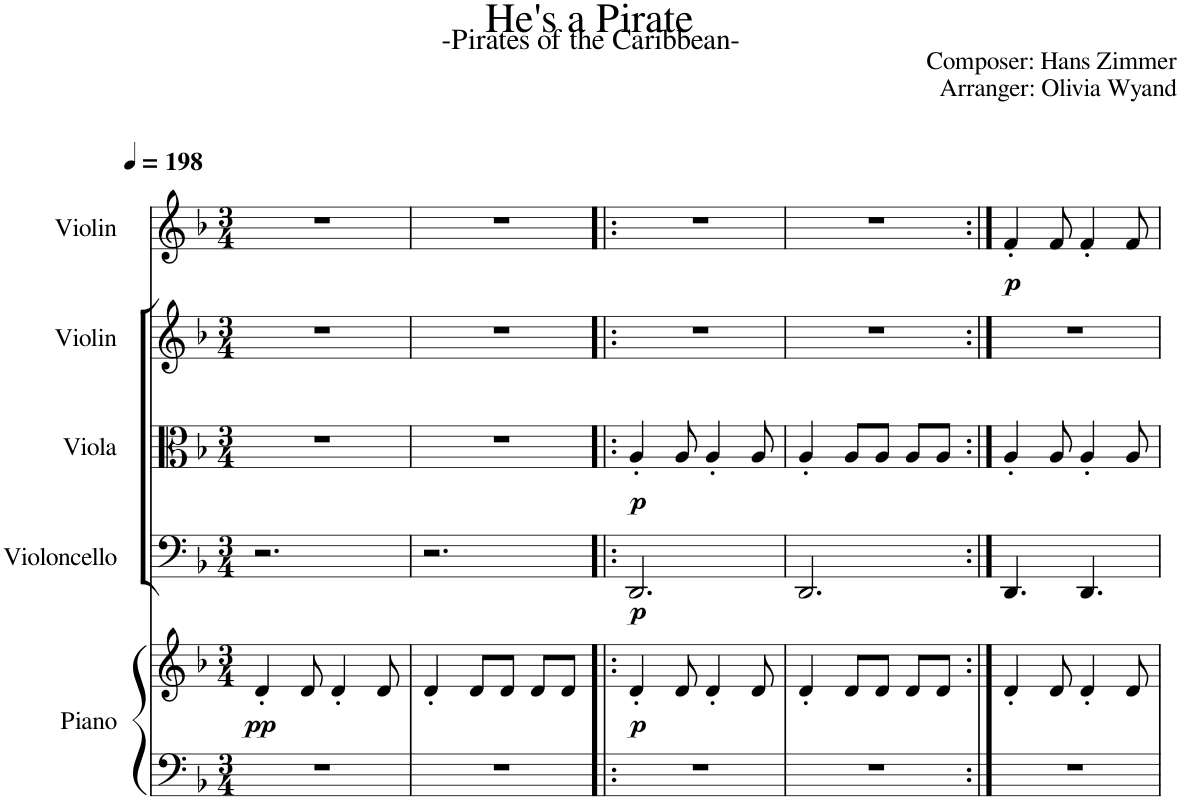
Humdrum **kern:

**kern	**kern	**dynam	**kern	**dynam	**kern	**dynam	**kern	**kern	**dynam
*part5	*part5	*part5	*part4	*part4	*part3	*part3	*part2	*part1	*part1
*staff6	*staff5	*staff5/6	*staff4	*staff4	*staff3	*staff3	*staff2	*staff1	*staff1
*I"Piano	*	*	*I"Violoncello	*	*I"Viola	*	*I"Violin	*I"Violin	*
*I'Pno.	*	*	*I'Vc.	*	*I'Vla.	*	*I'Vln.	*I'Vln.	*
*clefF4	*clefG2	*	*clefF4	*	*clefC3	*	*clefG2	*clefG2	*
*k[b-]	*k[b-]	*	*k[b-]	*	*k[b-]	*	*k[b-]	*k[b-]	*
*M3/4	*M3/4	*	*M3/4	*	*M3/4	*	*M3/4	*M3/4	*
*MM198	*MM198	*	*MM198	*	*MM198	*	*MM198	*MM198	*
=1	=1	=1	=1	=1	=1	=1	=1	=1	=1
!	!	!LO:DY:b	!	!	!	!	!	!	!
2.r	4d'/	pp	2.r	.	2.r	.	2.r	2.r	.
.	8d/	.	.	.	.	.	.	.	.
.	4d'/	.	.	.	.	.	.	.	.
.	8d/	.	.	.	.	.	.	.	.
=2	=2	=2	=2	=2	=2	=2	=2	=2	=2
2.r	4d'/	.	2.r	.	2.r	.	2.r	2.r	.
.	8d/L	.	.	.	.	.	.	.	.
.	8d/J	.	.	.	.	.	.	.	.
.	8d/L	.	.	.	.	.	.	.	.
.	8d/J	.	.	.	.	.	.	.	.
=3!|:	=3!|:	=3!|:	=3!|:	=3!|:	=3!|:	=3!|:	=3!|:	=3!|:	=3!|:
!	!	!LO:DY:b	!	!LO:DY:b	!	!LO:DY:b	!	!	!
2.r	4d'/	p	2.DD/	p	4A'/	p	2.r	2.r	.
.	8d/	.	.	.	8A/	.	.	.	.
.	4d'/	.	.	.	4A'/	.	.	.	.
.	8d/	.	.	.	8A/	.	.	.	.
=4	=4	=4	=4	=4	=4	=4	=4	=4	=4
2.r	4d'/	.	2.DD/	.	4A'/	.	2.r	2.r	.
.	8d/L	.	.	.	8A/L	.	.	.	.
.	8d/J	.	.	.	8A/J	.	.	.	.
.	8d/L	.	.	.	8A/L	.	.	.	.
.	8d/J	.	.	.	8A/J	.	.	.	.
=5:|!	=5:|!	=5:|!	=5:|!	=5:|!	=5:|!	=5:|!	=5:|!	=5:|!	=5:|!
!	!	!	!	!	!	!	!	!	!LO:DY:b
2.r	4d'/	.	4.DD/	.	4A'/	.	2.r	4f'/	p
.	8d/	.	.	.	8A/	.	.	8f/	.
.	4d'/	.	4.DD/	.	4A'/	.	.	4f'/	.
.	8d/	.	.	.	8A/	.	.	8f/	.
=	=	=	=	=	=	=	=	=	=
*-	*-	*-	*-	*-	*-	*-	*-	*-	*-
